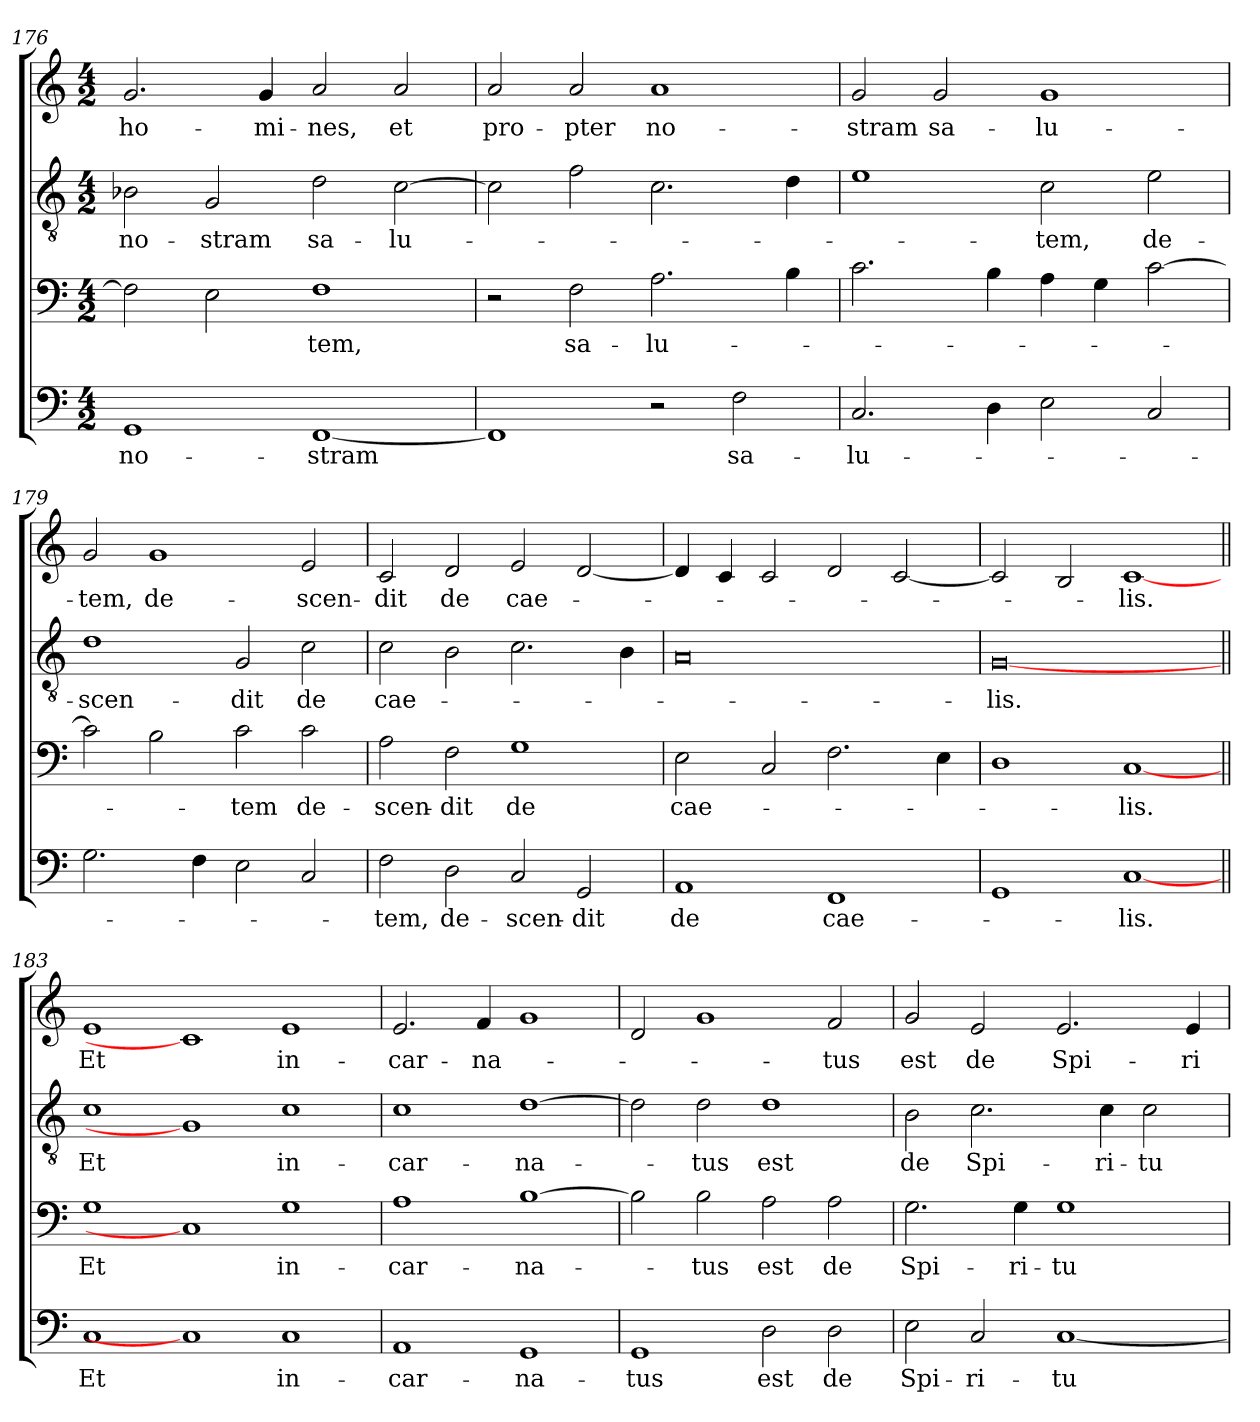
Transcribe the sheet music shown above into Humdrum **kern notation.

**kern	**text	**kern	**text	**kern	**text	**kern	**text
*part4	*part4	*part3	*part3	*part2	*part2	*part1	*part1
*staff4	*staff4	*staff3	*staff3	*staff2	*staff2	*staff1	*staff1
*clefF4	*	*clefF4	*	*clefGv2	*	*clefG2	*
*k[]	*	*k[]	*	*k[]	*	*k[]	*
*C:	*	*C:	*	*C:	*	*C:	*
*M4/2	*	*M4/2	*	*M4/2	*	*M4/2	*
=176	=176	=176	=176	=176	=176	=176	=176
!	!LO:LY:b	!	!	!	!LO:LY:b	!	!LO:LY:b
1GG	no-	2F\]	.	2B-X\	no-	2.g/	ho-
!	!	!	!	!	!LO:LY:b	!	!
.	.	2E\	.	2G/	-stram	.	.
!	!	!	!	!	!	!	!LO:LY:b
.	.	.	.	.	.	4g/	-mi-
!	!LO:LY:b	!	!LO:LY:b	!	!LO:LY:b	!	!LO:LY:b
[1FF	-stram	1F	-tem,	2d\	sa-	2a/	-nes,
!	!	!	!	!	!LO:LY:b	!	!LO:LY:b
.	.	.	.	[2c\	-lu-	2a/	et
!!LO:LB:g=z
=177	=177	=177	=177	=177	=177	=177	=177
!	!	!	!	!	!	!	!LO:LY:b
1FF]	.	2r	.	2c\]	.	2a/	pro-
!	!	!	!LO:LY:b	!	!	!	!LO:LY:b
.	.	2F\	sa-	2f\	.	2a/	-pter
!	!	!	!LO:LY:b	!	!	!	!LO:LY:b
2r	.	2.A\	-lu-	2.c\	.	1a	no-
!	!LO:LY:b	!	!	!	!	!	!
2F\	sa-	.	.	.	.	.	.
.	.	4B\	.	4d\	.	.	.
=178	=178	=178	=178	=178	=178	=178	=178
!	!LO:LY:b	!	!	!	!	!	!LO:LY:b
2.C/	-lu-	2.c\	.	1e	.	2g/	-stram
!	!	!	!	!	!	!	!LO:LY:b
.	.	.	.	.	.	2g/	sa-
4D\	.	4B\	.	.	.	.	.
!	!	!	!	!	!LO:LY:b	!	!LO:LY:b
2E\	.	4A\	.	2c\	-tem,	1g	-lu-
.	.	4G\	.	.	.	.	.
!	!	!	!	!	!LO:LY:b	!	!
2C/	.	[2c\	.	2e\	de-	.	.
=179	=179	=179	=179	=179	=179	=179	=179
!	!	!	!	!	!LO:LY:b	!	!LO:LY:b
2.G\	.	2c\]	.	1d	-scen-	2g/	-tem,
!	!	!	!	!	!	!	!LO:LY:b
.	.	2B\	.	.	.	1g	de-
4F\	.	.	.	.	.	.	.
!	!	!	!LO:LY:b	!	!LO:LY:b	!	!
2E\	.	2c\	-tem	2G/	-dit	.	.
!	!	!	!LO:LY:b	!	!LO:LY:b	!	!LO:LY:b
2C/	.	2c\	de-	2c\	de	2e/	-scen-
=180	=180	=180	=180	=180	=180	=180	=180
!	!LO:LY:b	!	!LO:LY:b	!	!LO:LY:b	!	!LO:LY:b
2F\	-tem,	2A\	-scen-	2c\	cae-	2c/	-dit
!	!LO:LY:b	!	!LO:LY:b	!	!	!	!LO:LY:b
2D\	de-	2F\	-dit	2B\	.	2d/	de
!	!LO:LY:b	!	!LO:LY:b	!	!	!	!LO:LY:b
2C/	-scen-	1G	de	2.c\	.	2e/	cae-
!	!LO:LY:b	!	!	!	!	!	!
2GG/	-dit	.	.	.	.	[2d/	.
.	.	.	.	4B\	.	.	.
=181	=181	=181	=181	=181	=181	=181	=181
!	!LO:LY:b	!	!LO:LY:b	!	!	!	!
1AA	de	2E\	cae-	0A	.	4d/]	.
.	.	.	.	.	.	4c/	.
.	.	2C/	.	.	.	2c/	.
!	!LO:LY:b	!	!	!	!	!	!
1FF	cae-	2.F\	.	.	.	2d/	.
.	.	.	.	.	.	[2c/	.
.	.	4E\	.	.	.	.	.
=182	=182	=182	=182	=182	=182	=182	=182
!	!	!	!	!	!LO:LY:b	!	!
1GG	.	1D	.	[0G	-lis.	2c/]	.
.	.	.	.	.	.	2B/	.
!	!LO:LY:b	!	!LO:LY:b	!	!	!	!LO:LY:b
[1C	-lis.	[1C	-lis.	.	.	[1c	-lis.
!!LO:PB:g=z
=183||	=183||	=183||	=183||	=183||	=183||	=183||	=183||
!	!LO:LY:b	!	!LO:LY:b	!	!LO:LY:b	!	!LO:LY:b
1C	Et	1G	Et	1c	Et	1e	Et
1C]	.	1C]	.	1G]	.	1c]	.
!	!LO:LY:b	!	!LO:LY:b	!	!LO:LY:b	!	!LO:LY:b
1C	in-	1G	in-	1c	in-	1e	in-
=184	=184	=184	=184	=184	=184	=184	=184
!	!LO:LY:b	!	!LO:LY:b	!	!LO:LY:b	!	!LO:LY:b
1AA	-car-	1A	-car-	1c	-car-	2.e/	-car-
!	!	!	!	!	!	!	!LO:LY:b
.	.	.	.	.	.	4f/	-na-
!	!LO:LY:b	!	!LO:LY:b	!	!LO:LY:b	!	!
1GG	-na-	[1B	-na-	[1d	-na-	1g	.
=185	=185	=185	=185	=185	=185	=185	=185
!	!LO:LY:b	!	!	!	!	!	!
1GG	-tus	2B\]	.	2d\]	.	2d/	.
!	!	!	!LO:LY:b	!	!LO:LY:b	!	!
.	.	2B\	-tus	2d\	-tus	1g	.
!	!LO:LY:b	!	!LO:LY:b	!	!LO:LY:b	!	!
2D\	est	2A\	est	1d	est	.	.
!	!LO:LY:b	!	!LO:LY:b	!	!	!	!LO:LY:b
2D\	de	2A\	de	.	.	2f/	-tus
=186	=186	=186	=186	=186	=186	=186	=186
!	!LO:LY:b	!	!LO:LY:b	!	!LO:LY:b	!	!LO:LY:b
2E\	Spi-	2.G\	Spi-	2B\	de	2g/	est
!	!LO:LY:b	!	!	!	!LO:LY:b	!	!LO:LY:b
2C/	-ri-	.	.	2.c\	Spi-	2e/	de
!	!	!	!LO:LY:b	!	!	!	!
.	.	4G\	-ri-	.	.	.	.
!	!LO:LY:b	!	!LO:LY:b	!	!	!	!LO:LY:b
[1C	-tu	1G	-tu	.	.	2.e/	Spi-
!	!	!	!	!	!LO:LY:b	!	!
.	.	.	.	4c\	-ri-	.	.
!	!	!	!	!	!LO:LY:b	!	!
.	.	.	.	2c\	-tu	.	.
!	!	!	!	!	!	!	!LO:LY:b
.	.	.	.	.	.	4e/	-ri-
=	=	=	=	=	=	=	=
*-	*-	*-	*-	*-	*-	*-	*-
